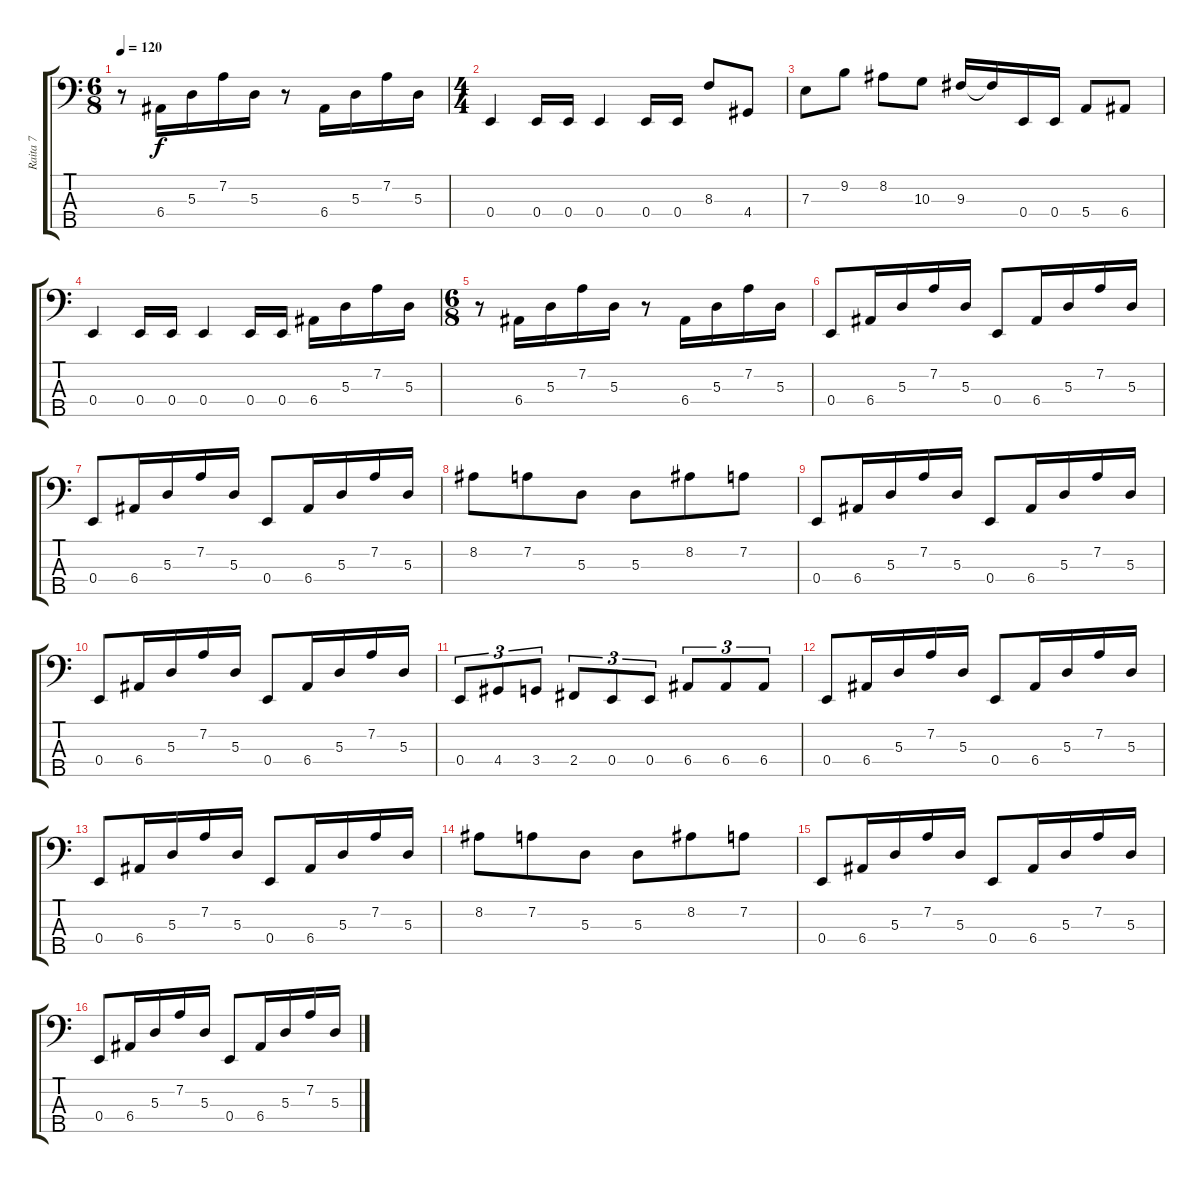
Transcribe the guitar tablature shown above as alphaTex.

\track ("Raita 7" "Raita 7") {instrument electricbassfinger}
\staff {score tabs}
\tuning (G2 D2 A1 E1 B0) {hide}
\ts (6 8)
\tempo 120
\clef f4
\ks c
r.8{dy f} 6.4.16 5.3.16 7.2.16 5.3.16 r.8 6.4.16 5.3.16 7.2.16 5.3.16 |
\ts (4 4)
0.4.4 0.4.16 0.4.16 0.4.4 0.4.16 0.4.16 8.3.8 4.4.8 |
7.3.8 9.2.8 8.2.8 10.3.8 9.3.16 9.3{t}.16 0.4.16 0.4.16 5.4.8 6.4.8 |
0.4.4 0.4.16 0.4.16 0.4.4 0.4.16 0.4.16 6.4.16 5.3.16 7.2.16 5.3.16 |
\ts (6 8)
r.8 6.4.16 5.3.16 7.2.16 5.3.16 r.8 6.4.16 5.3.16 7.2.16 5.3.16 |
0.4.8 6.4.16 5.3.16 7.2.16 5.3.16 0.4.8 6.4.16 5.3.16 7.2.16 5.3.16 |
0.4.8 6.4.16 5.3.16 7.2.16 5.3.16 0.4.8 6.4.16 5.3.16 7.2.16 5.3.16 |
8.2.8 7.2.8 5.3.8 5.3.8 8.2.8 7.2.8 |
0.4.8 6.4.16 5.3.16 7.2.16 5.3.16 0.4.8 6.4.16 5.3.16 7.2.16 5.3.16 |
0.4.8 6.4.16 5.3.16 7.2.16 5.3.16 0.4.8 6.4.16 5.3.16 7.2.16 5.3.16 |
0.4.8{tu (3 2)} 4.4.8{tu (3 2)} 3.4.8{tu (3 2)} 2.4.8{tu (3 2)} 0.4.8{tu (3 2)} 0.4.8{tu (3 2)} 6.4.8{tu (3 2)} 6.4.8{tu (3 2)} 6.4.8{tu (3 2)} |
0.4.8 6.4.16 5.3.16 7.2.16 5.3.16 0.4.8 6.4.16 5.3.16 7.2.16 5.3.16 |
0.4.8 6.4.16 5.3.16 7.2.16 5.3.16 0.4.8 6.4.16 5.3.16 7.2.16 5.3.16 |
8.2.8 7.2.8 5.3.8 5.3.8 8.2.8 7.2.8 |
0.4.8 6.4.16 5.3.16 7.2.16 5.3.16 0.4.8 6.4.16 5.3.16 7.2.16 5.3.16 |
0.4.8 6.4.16 5.3.16 7.2.16 5.3.16 0.4.8 6.4.16 5.3.16 7.2.16 5.3.16
